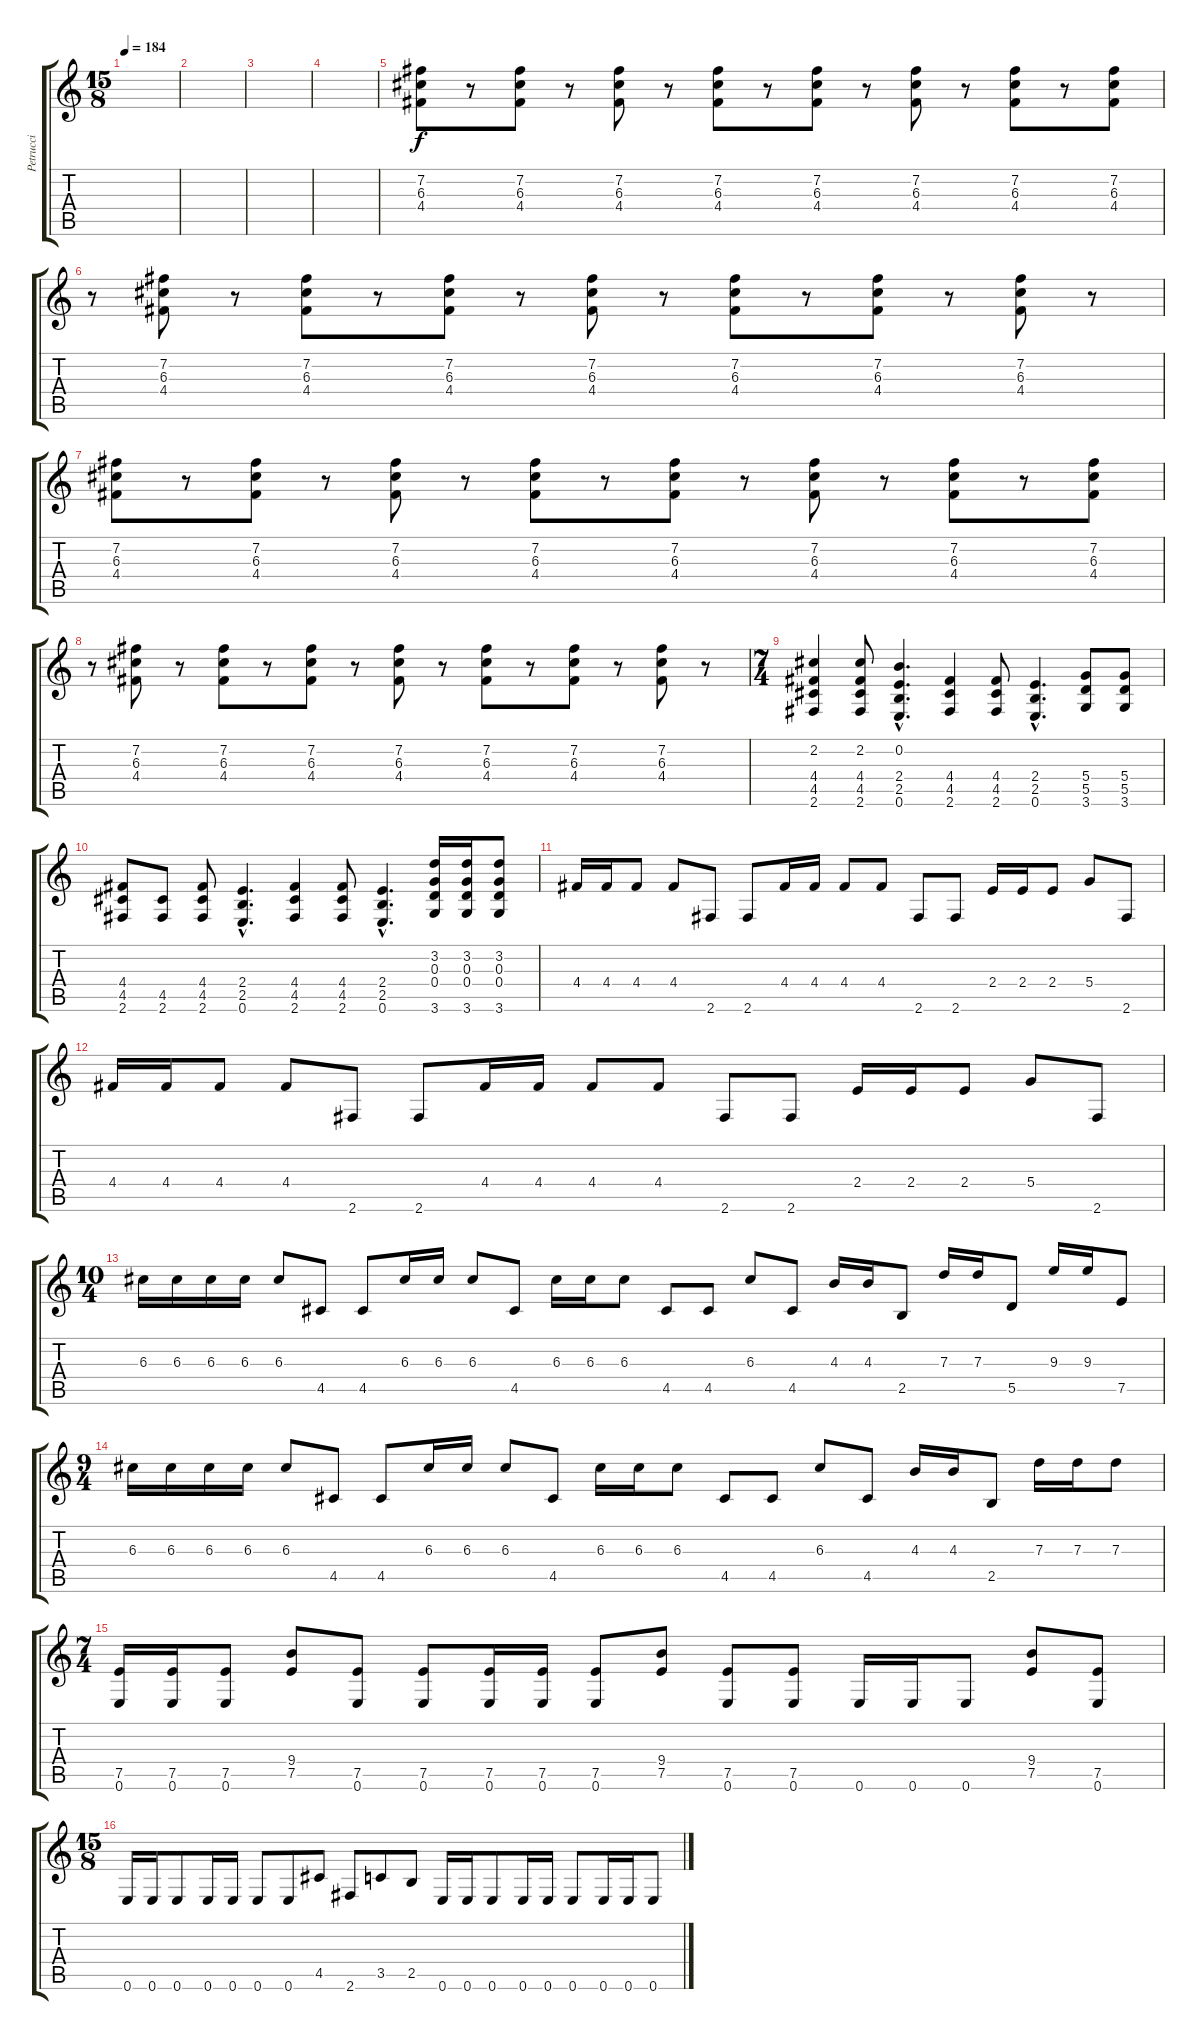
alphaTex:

\track ("Petrucci" "Petrucci") {instrument distortionguitar}
\staff {score tabs}
\tuning (E4 B3 G3 D3 A2 E2) {hide}
\ts (15 8)
\tempo 184
\clef g2
\ks c
|
|
|
|
(7.2 6.3 4.4).8 r.8 (7.2 6.3 4.4).8 r.8 (7.2 6.3 4.4).8 r.8 (7.2 6.3 4.4).8 r.8 (7.2 6.3 4.4).8 r.8 (7.2 6.3 4.4).8 r.8 (7.2 6.3 4.4).8 r.8 (7.2 6.3 4.4).8 |
r.8 (7.2 6.3 4.4).8 r.8 (7.2 6.3 4.4).8 r.8 (7.2 6.3 4.4).8 r.8 (7.2 6.3 4.4).8 r.8 (7.2 6.3 4.4).8 r.8 (7.2 6.3 4.4).8 r.8 (7.2 6.3 4.4).8 r.8 |
(7.2 6.3 4.4).8 r.8 (7.2 6.3 4.4).8 r.8 (7.2 6.3 4.4).8 r.8 (7.2 6.3 4.4).8 r.8 (7.2 6.3 4.4).8 r.8 (7.2 6.3 4.4).8 r.8 (7.2 6.3 4.4).8 r.8 (7.2 6.3 4.4).8 |
r.8 (7.2 6.3 4.4).8 r.8 (7.2 6.3 4.4).8 r.8 (7.2 6.3 4.4).8 r.8 (7.2 6.3 4.4).8 r.8 (7.2 6.3 4.4).8 r.8 (7.2 6.3 4.4).8 r.8 (7.2 6.3 4.4).8 r.8 |
\ts (7 4)
(2.2 4.4 4.5 2.6).4 (2.2 4.4 4.5 2.6).8 (0.2{hac} 2.4{hac} 2.5{hac} 0.6{hac}).4{d} (4.4 4.5 2.6).4 (4.4 4.5 2.6).8 (2.4{hac} 2.5{hac} 0.6{hac}).4{d} (5.4 5.5 3.6).8 (5.4 5.5 3.6).8 |
(4.4 4.5 2.6).8 (4.5 2.6).8 (4.4 4.5 2.6).8 (2.4{hac} 2.5{hac} 0.6{hac}).4{d} (4.4 4.5 2.6).4 (4.4 4.5 2.6).8 (2.4{hac} 2.5{hac} 0.6{hac}).4{d} (3.2 0.3 0.4 3.6).16 (3.2 0.3 0.4 3.6).16 (3.2 0.3 0.4 3.6).8 |
4.4.16 4.4.16 4.4.8 4.4.8 2.6.8 2.6.8 4.4.16 4.4.16 4.4.8 4.4.8 2.6.8 2.6.8 2.4.16 2.4.16 2.4.8 5.4.8 2.6.8 |
4.4.16 4.4.16 4.4.8 4.4.8 2.6.8 2.6.8 4.4.16 4.4.16 4.4.8 4.4.8 2.6.8 2.6.8 2.4.16 2.4.16 2.4.8 5.4.8 2.6.8 |
\ts (10 4)
6.3.16 6.3.16 6.3.16 6.3.16 6.3.8 4.5.8 4.5.8 6.3.16 6.3.16 6.3.8 4.5.8 6.3.16 6.3.16 6.3.8 4.5.8 4.5.8 6.3.8 4.5.8 4.3.16 4.3.16 2.5.8 7.3.16 7.3.16 5.5.8 9.3.16 9.3.16 7.5.8 |
\ts (9 4)
6.3.16 6.3.16 6.3.16 6.3.16 6.3.8 4.5.8 4.5.8 6.3.16 6.3.16 6.3.8 4.5.8 6.3.16 6.3.16 6.3.8 4.5.8 4.5.8 6.3.8 4.5.8 4.3.16 4.3.16 2.5.8 7.3.16 7.3.16 7.3.8 |
\ts (7 4)
(7.5 0.6).16 (7.5 0.6).16 (7.5 0.6).8 (9.4 7.5).8 (7.5 0.6).8 (7.5 0.6).8 (7.5 0.6).16 (7.5 0.6).16 (7.5 0.6).8 (9.4 7.5).8 (7.5 0.6).8 (7.5 0.6).8 0.6.16 0.6.16 0.6.8 (9.4 7.5).8 (7.5 0.6).8 |
\ts (15 8)
0.6.16 0.6.16 0.6.8 0.6.16 0.6.16 0.6.8 0.6.8 4.5.8 2.6.8 3.5.8 2.5.8 0.6.16 0.6.16 0.6.8 0.6.16 0.6.16 0.6.8 0.6.16 0.6.16 0.6.8
